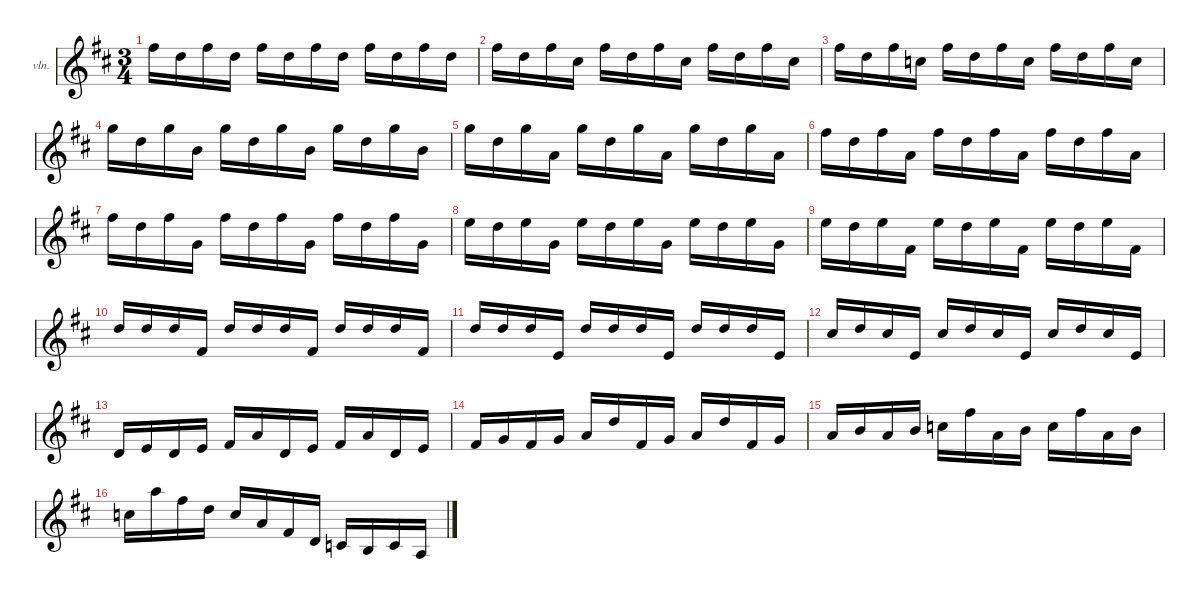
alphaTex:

\hideDynamics
\bracketExtendMode nobrackets
\firstSystemTrackNameOrientation horizontal
\otherSystemsTrackNameOrientation horizontal
\track ("Solo Violin" "vln.") {instrument violin}
\staff {score}
\tuning (E5 A4 D4 G3)
\ts (3 4)
\tempo (109 hide)
\clef g2
\ks d
2.1{acc #}.16{dy ff beam Down} 5.2{acc forcenatural}.16{beam Down} 2.1{acc #}.16{beam Down} 5.2{acc forcenatural}.16{beam Down} 2.1{acc #}.16{beam Down} 5.2{acc forcenatural}.16{beam Down} 2.1{acc #}.16{beam Down} 5.2{acc forcenatural}.16{beam Down} 2.1{acc #}.16{beam Down} 5.2{acc forcenatural}.16{beam Down} 2.1{acc #}.16{beam Down} 5.2{acc forcenatural}.16{beam Down} |
2.1{acc #}.16{beam Down} 5.2{acc forcenatural}.16{beam Down} 2.1{acc #}.16{beam Down} 4.2{acc #}.16{beam Down} 2.1{acc #}.16{beam Down} 5.2{acc forcenatural}.16{beam Down} 2.1{acc #}.16{beam Down} 4.2{acc #}.16{beam Down} 2.1{acc #}.16{beam Down} 5.2{acc forcenatural}.16{beam Down} 2.1{acc #}.16{beam Down} 4.2{acc #}.16{beam Down} |
2.1{acc #}.16{beam Down} 5.2{acc forcenatural}.16{beam Down} 2.1{acc #}.16{beam Down} 3.2{acc forcenatural}.16{beam Down} 2.1{acc #}.16{beam Down} 5.2{acc forcenatural}.16{beam Down} 2.1{acc #}.16{beam Down} 3.2{acc forcenatural}.16{beam Down} 2.1{acc #}.16{beam Down} 5.2{acc forcenatural}.16{beam Down} 2.1{acc #}.16{beam Down} 3.2{acc forcenatural}.16{beam Down} |
3.1{acc forcenatural}.16{beam Down} 5.2{acc forcenatural}.16{beam Down} 3.1{acc forcenatural}.16{beam Down} 2.2{acc forcenatural}.16{beam Down} 3.1{acc forcenatural}.16{beam Down} 5.2{acc forcenatural}.16{beam Down} 3.1{acc forcenatural}.16{beam Down} 2.2{acc forcenatural}.16{beam Down} 3.1{acc forcenatural}.16{beam Down} 5.2{acc forcenatural}.16{beam Down} 3.1{acc forcenatural}.16{beam Down} 2.2{acc forcenatural}.16{beam Down} |
3.1{acc forcenatural}.16{beam Down} 5.2{acc forcenatural}.16{beam Down} 3.1{acc forcenatural}.16{beam Down} 7.3{acc forcenatural}.16{beam Down} 10.2{acc forcenatural}.16{beam Down} 12.3{acc forcenatural}.16{beam Down} 10.2{acc forcenatural}.16{beam Down} 7.3{acc forcenatural}.16{beam Down} 10.2{acc forcenatural}.16{beam Down} 12.3{acc forcenatural}.16{beam Down} 10.2{acc forcenatural}.16{beam Down} 7.3{acc forcenatural}.16{beam Down} |
9.2{acc #}.16{beam Down} 5.2{acc forcenatural}.16{beam Down} 2.1{acc #}.16{beam Down} 0.2{acc forcenatural}.16{beam Down} 2.1{acc #}.16{beam Down} 5.2{acc forcenatural}.16{beam Down} 2.1{acc #}.16{beam Down} 0.2{acc forcenatural}.16{beam Down} 2.1{acc #}.16{beam Down} 5.2{acc forcenatural}.16{beam Down} 2.1{acc #}.16{beam Down} 0.2{acc forcenatural}.16{beam Down} |
2.1{acc #}.16{beam Down} 5.2{acc forcenatural}.16{beam Down} 9.2{acc #}.16{beam Down} 12.4{acc forcenatural}.16{beam Down} 9.2{acc #}.16{beam Down} 5.2{acc forcenatural}.16{beam Down} 9.2{acc #}.16{beam Down} 12.4{acc forcenatural}.16{beam Down} 9.2{acc #}.16{beam Down} 5.2{acc forcenatural}.16{beam Down} 2.1{acc #}.16{beam Down} 5.3{acc forcenatural}.16{beam Down} |
7.2{acc forcenatural}.16{beam Down} 5.2{acc forcenatural}.16{beam Down} 7.2{acc forcenatural}.16{beam Down} 5.3{acc forcenatural}.16{beam Down} 7.2{acc forcenatural}.16{beam Down} 5.2{acc forcenatural}.16{beam Down} 7.2{acc forcenatural}.16{beam Down} 5.3{acc forcenatural}.16{beam Down} 7.2{acc forcenatural}.16{beam Down} 5.2{acc forcenatural}.16{beam Down} 7.2{acc forcenatural}.16{beam Down} 5.3{acc forcenatural}.16{beam Down} |
7.2{acc forcenatural}.16{beam Down} 5.2{acc forcenatural}.16{beam Down} 7.2{acc forcenatural}.16{beam Down} 4.3{acc #}.16{beam Down} 7.2{acc forcenatural}.16{beam Down} 5.2{acc forcenatural}.16{beam Down} 7.2{acc forcenatural}.16{beam Down} 4.3{acc #}.16{beam Down} 7.2{acc forcenatural}.16{beam Down} 5.2{acc forcenatural}.16{beam Down} 7.2{acc forcenatural}.16{beam Down} 4.3{acc #}.16{beam Down} |
5.2{acc forcenatural}.16{beam Up} 5.2{acc forcenatural}.16{dy f beam Up} 5.2{acc forcenatural}.16{dy ff beam Up} 4.3{acc #}.16{beam Up} 5.2{acc forcenatural}.16{beam Up} 5.2{acc forcenatural}.16{dy f beam Up} 5.2{acc forcenatural}.16{dy ff beam Up} 4.3{acc #}.16{beam Up} 5.2{acc forcenatural}.16{beam Up} 5.2{acc forcenatural}.16{dy f beam Up} 5.2{acc forcenatural}.16{dy ff beam Up} 4.3{acc #}.16{beam Up} |
5.2{acc forcenatural}.16{beam Up} 5.2{acc forcenatural}.16{dy f beam Up} 5.2{acc forcenatural}.16{dy ff beam Up} 2.3{acc forcenatural}.16{beam Up} 5.2{acc forcenatural}.16{beam Up} 5.2{acc forcenatural}.16{dy f beam Up} 5.2{acc forcenatural}.16{dy ff beam Up} 2.3{acc forcenatural}.16{beam Up} 5.2{acc forcenatural}.16{beam Up} 5.2{acc forcenatural}.16{dy f beam Up} 5.2{acc forcenatural}.16{dy ff beam Up} 2.3{acc forcenatural}.16{beam Up} |
4.2{acc #}.16{beam Up} 5.2{acc forcenatural}.16{beam Up} 4.2{acc #}.16{beam Up} 2.3{acc forcenatural}.16{beam Up} 4.2{acc #}.16{beam Up} 5.2{acc forcenatural}.16{beam Up} 4.2{acc #}.16{beam Up} 2.3{acc forcenatural}.16{beam Up} 4.2{acc #}.16{beam Up} 5.2{acc forcenatural}.16{beam Up} 4.2{acc #}.16{beam Up} 2.3{acc forcenatural}.16{beam Up} |
0.3{acc forcenatural}.16{beam Up} 2.3{acc forcenatural}.16{beam Up} 0.3{acc forcenatural}.16{beam Up} 2.3{acc forcenatural}.16{beam Up} 4.3{acc #}.16{beam Up} 0.2{acc forcenatural}.16{beam Up} 0.3{acc forcenatural}.16{beam Up} 2.3{acc forcenatural}.16{beam Up} 4.3{acc #}.16{beam Up} 0.2{acc forcenatural}.16{beam Up} 0.3{acc forcenatural}.16{beam Up} 2.3{acc forcenatural}.16{beam Up} |
4.3{acc #}.16{beam Up} 5.3{acc forcenatural}.16{beam Up} 4.3{acc #}.16{beam Up} 5.3{acc forcenatural}.16{beam Up} 7.3{acc forcenatural}.16{beam Up} 5.2{acc forcenatural}.16{beam Up} 4.3{acc #}.16{beam Up} 5.3{acc forcenatural}.16{beam Up} 7.3{acc forcenatural}.16{beam Up} 5.2{acc forcenatural}.16{beam Up} 4.3{acc #}.16{beam Up} 5.3{acc forcenatural}.16{beam Up} |
0.2{acc forcenatural}.16{beam Up} 2.2{acc forcenatural}.16{beam Up} 0.2{acc forcenatural}.16{beam Up} 2.2{acc forcenatural}.16{beam Up} 3.2{acc forcenatural}.16{beam Down} 2.1{acc #}.16{beam Down} 0.2{acc forcenatural}.16{beam Down} 2.2{acc forcenatural}.16{beam Down} 3.2{acc forcenatural}.16{beam Down} 2.1{acc #}.16{beam Down} 0.2{acc forcenatural}.16{beam Down} 2.2{acc forcenatural}.16{beam Down} |
3.2{acc forcenatural}.16{beam Down} 5.1{acc forcenatural}.16{beam Down} 2.1{acc #}.16{beam Down} 5.2{acc forcenatural}.16{beam Down} 3.2{acc forcenatural}.16{beam Up} 0.2{acc forcenatural}.16{beam Up} 4.3{acc #}.16{beam Up} 7.4{acc forcenatural}.16{beam Up} 5.4{acc forcenatural}.16{beam Up} 4.4{acc forcenatural}.16{beam Up} 5.4{acc forcenatural}.16{beam Up} 2.4{acc forcenatural}.16{beam Up}
